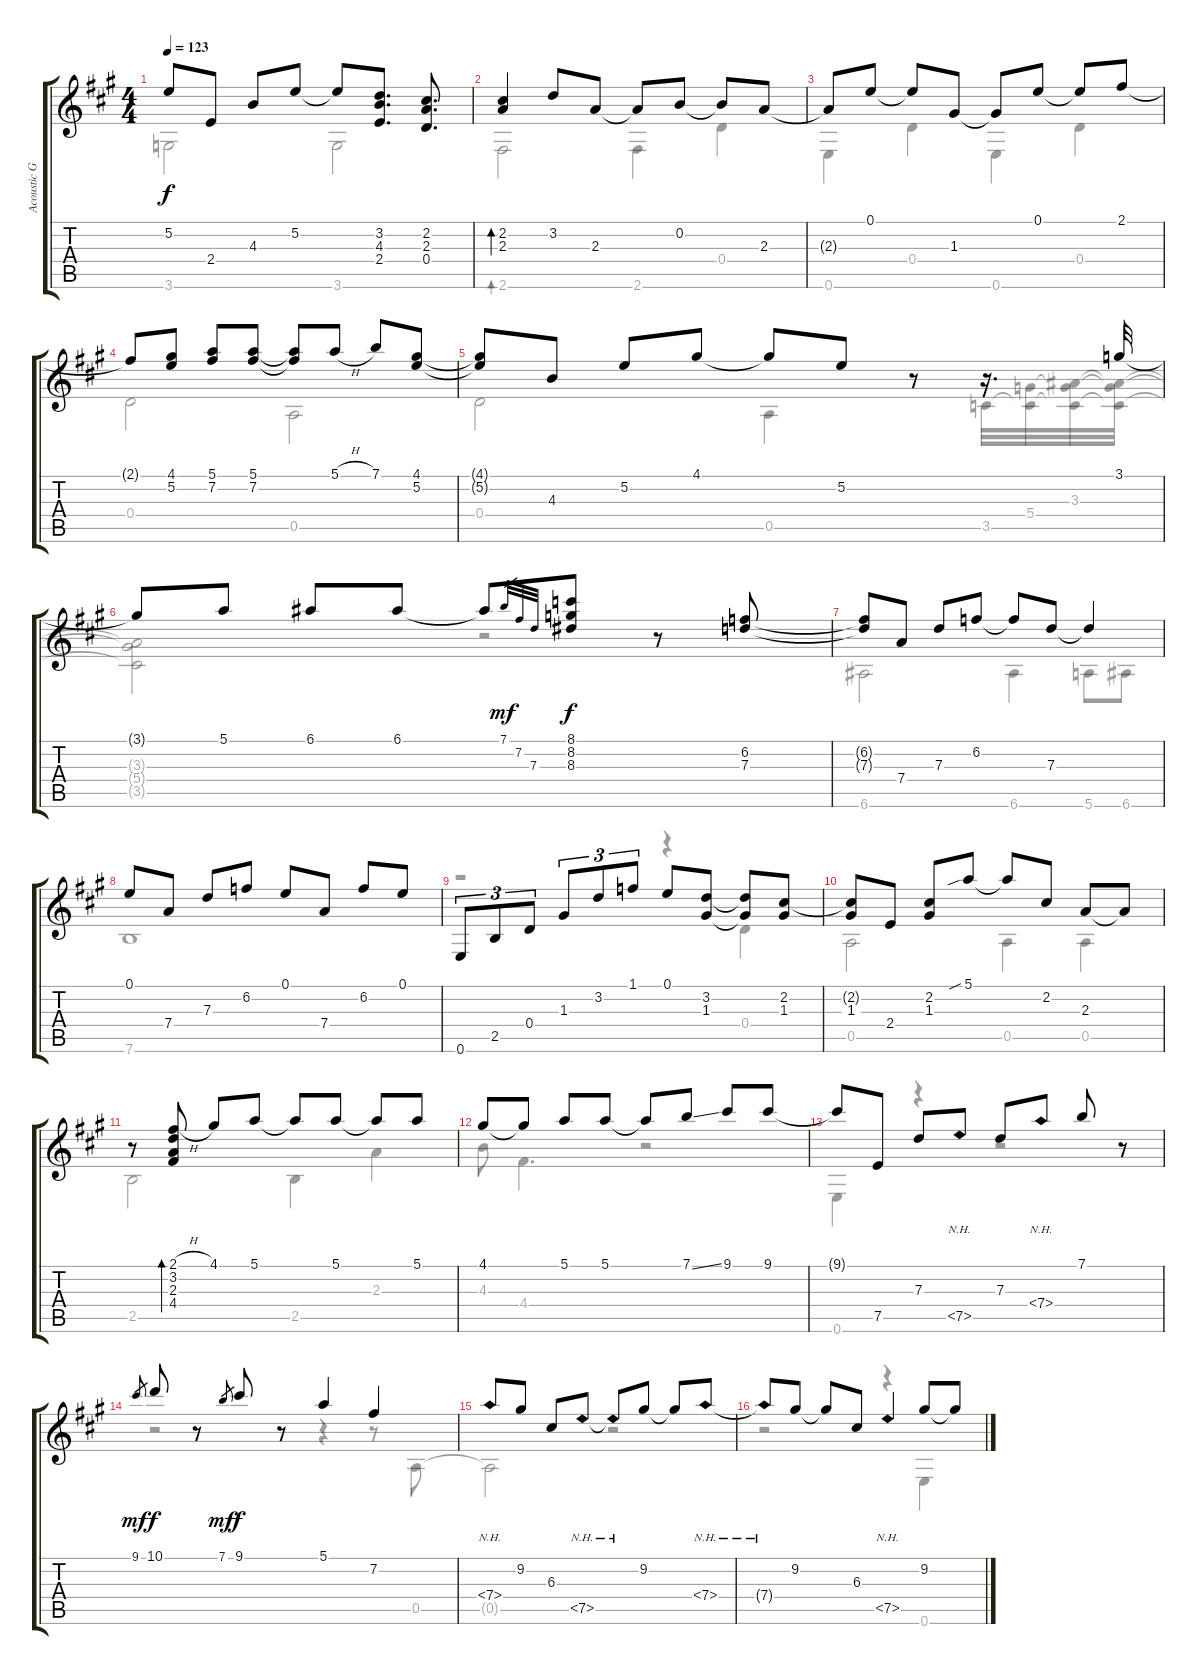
\track ("Acoustic Guitar" "Acoustic G") {instrument acousticguitarnylon}
\staff {score tabs}
\tuning (E4 B3 G3 D3 A2 E2) {hide}
\voice
\ts (4 4)
\tempo 123
\clef g2
\ks a
5.2{t}.8{dy f} 2.4.8 4.3.8 5.2.8 5.2{t}.8 (3.2 4.3 2.4).8{d} (2.2 2.3 0.4).8{d} |
(2.2 2.3).4{bd 30} 3.2.8 2.3.8 2.3{t}.8 0.2.8 0.2{t}.8 2.3.8 |
2.3{t}.8 0.1.8 0.1{t}.8 1.3.8 1.3{t}.8 0.1.8 0.1{t}.8 2.1.8 |
2.1{t}.8 (4.1 5.2).8 (5.1 7.2).8 (5.1 7.2).8 (5.1{t} 7.2{t}).8 5.1{h}.8 7.1.8 (4.1 5.2).8 |
(4.1{t} 5.2{t}).8 4.3.8 5.2.8 4.1.8 4.1{t}.8 5.2.8 r.8 r.16{d} 3.1.32 |
3.1{t}.8 5.1.8 6.1.8 6.1.8 6.1{t}.8 7.1.32{gr dy mf} 7.2.32{gr} 7.3.32{gr} (8.1 8.2 8.3).8{dy f} r.8 (6.2 7.3).8 |
(6.2{t} 7.3{t}).8 7.4.8 7.3.8 6.2.8 6.2{t}.8 7.3.8 7.3{t}.4 |
0.1.8 7.4.8 7.3.8 6.2.8 0.1.8 7.4.8 6.2.8 0.1.8 |
0.6.8{tu (3 2)} 2.5.8{tu (3 2)} 0.4.8{tu (3 2)} 1.3.8{tu (3 2)} 3.2.8{tu (3 2)} 1.1.8{tu (3 2)} 0.1.8 (3.2 1.3).8 (3.2{t} 1.3{t}).8 (2.2 1.3).8 |
(2.2{t} 1.3).8 2.4.8 (2.2 1.3).8 5.1{sib}.8 5.1{t}.8 2.2.8 2.3.8 2.3{t}.8 |
r.8 (2.1{h} 3.2 2.3 4.4).8{bd 30} 4.1.8 5.1.8 5.1{t}.8 5.1.8 5.1{t}.8 5.1.8 |
4.1.8 4.1{t}.8 5.1.8 5.1.8 5.1{t}.8 7.1{ss}.8 9.1.8 9.1.8 |
9.1{t}.8 7.5.8 7.3.8 7.5{nh}.8 7.3.8 7.4{nh}.8 7.1.8 r.8 |
9.1.8{gr dy mf} 10.1.8{dy f} r.8 7.1.8{gr dy mf} 9.1.8{dy f} r.8 5.1.4 7.2.4 |
7.4{nh}.8 9.2.8 6.3.8 7.5{nh}.8 7.5{nh t}.8 9.2.8 9.2{t}.8 7.4{nh}.8 |
7.4{nh t}.8 9.2.8 9.2{t}.8 6.3.8 7.5{nh}.4 9.2.8 9.2{t}.8
\voice
\clef g2
\ottava regular
\simile none
\ks a
3.6.2{dy f} 3.6.2 |
2.6.2{bd 30} 2.6.4 0.4.4 |
0.6.4 0.4.4 0.6.4 0.4.4 |
0.4.2 0.5.2 |
0.4.2 0.5.4 r.8 3.5.32 (5.4 3.5{t}).32 (3.3 5.4{t} 3.5{t}).32 (3.3{t} 5.4{t} 3.5{t}).32 |
(3.3{t} 5.4{t} 3.5{t}).2 r.2 |
6.6.2 6.6.4 5.6.8 6.6.8 |
7.6.1 |
r.2 r.4 0.4.4 |
0.5.2 0.5.4 0.5.4 |
2.5.2 2.5.4 2.3.4 |
4.3.8 4.4.4{d} r.2 |
0.6.4 r.4 r.2 |
r.2 r.4 r.8 0.5.8 |
0.5{t}.2 r.2 |
r.2 r.4 0.6.4
